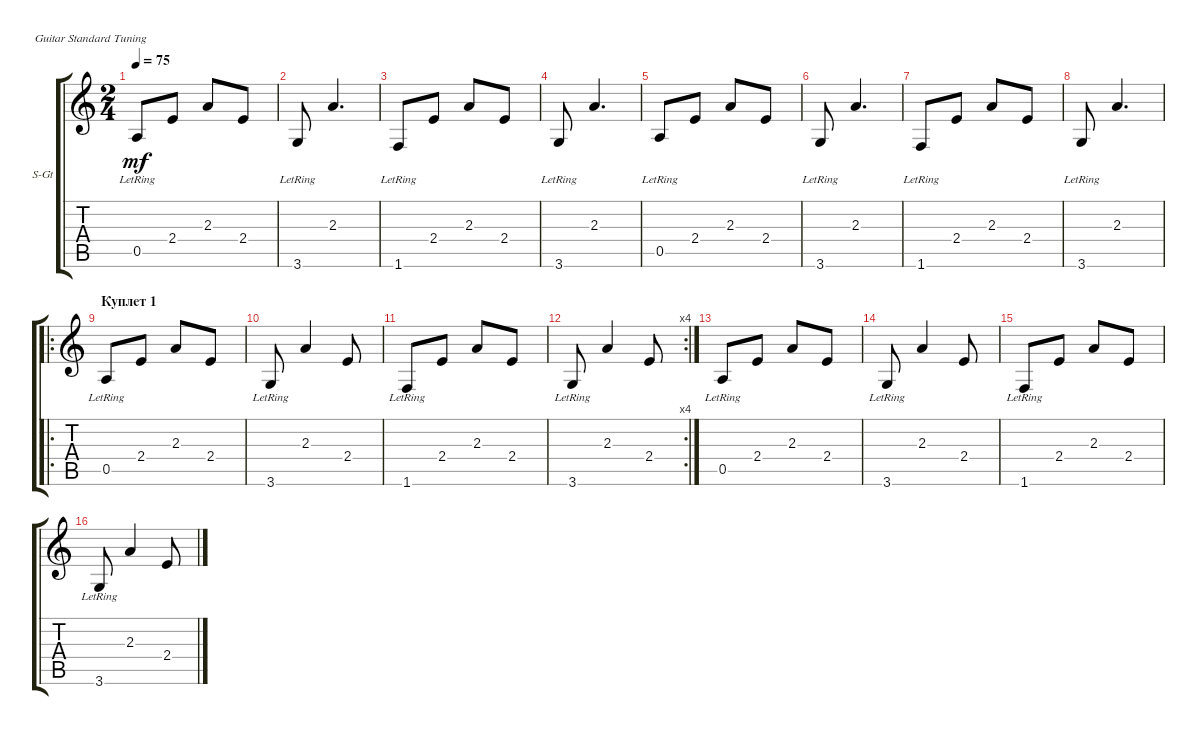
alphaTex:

\defaultSystemsLayout 4
\bracketExtendMode groupsimilarinstruments
\firstSystemTrackNameOrientation horizontal
\otherSystemsTrackNameOrientation horizontal
\track ("Steel Guitar" "S-Gt") {instrument acousticguitarsteel}
\staff {score tabs}
\tuning (E4 B3 G3 D3 A2 E2)
\ts (2 4)
\tempo 75
\clef g2
\scale
0.332996
\ks aminor
0.5{lr}.8{dy mf instrument acousticguitarsteel} 2.4.8 2.3.8 2.4.8 |
\scale
0.23294 3.6{lr}.8 2.3.4{d} |
\scale
0.235073 1.6{lr}.8 2.4.8 2.3.8 2.4.8 |
\scale
0.198986 3.6{lr}.8 2.3.4{d} |
0.5{lr}.8 2.4.8 2.3.8 2.4.8 |
3.6{lr}.8 2.3.4{d} |
1.6{lr}.8 2.4.8 2.3.8 2.4.8 |
3.6{lr}.8 2.3.4{d} |
\ro
\section ("" "Куплет 1")
0.5{lr}.8 2.4.8 2.3.8 2.4.8 |
3.6{lr}.8 2.3.4 2.4.8 |
1.6{lr}.8 2.4.8 2.3.8 2.4.8 |
\rc 4
3.6{lr}.8 2.3.4 2.4.8 |
0.5{lr}.8 2.4.8 2.3.8 2.4.8 |
3.6{lr}.8 2.3.4 2.4.8 |
1.6{lr}.8 2.4.8 2.3.8 2.4.8 |
3.6{lr}.8 2.3.4 2.4.8
